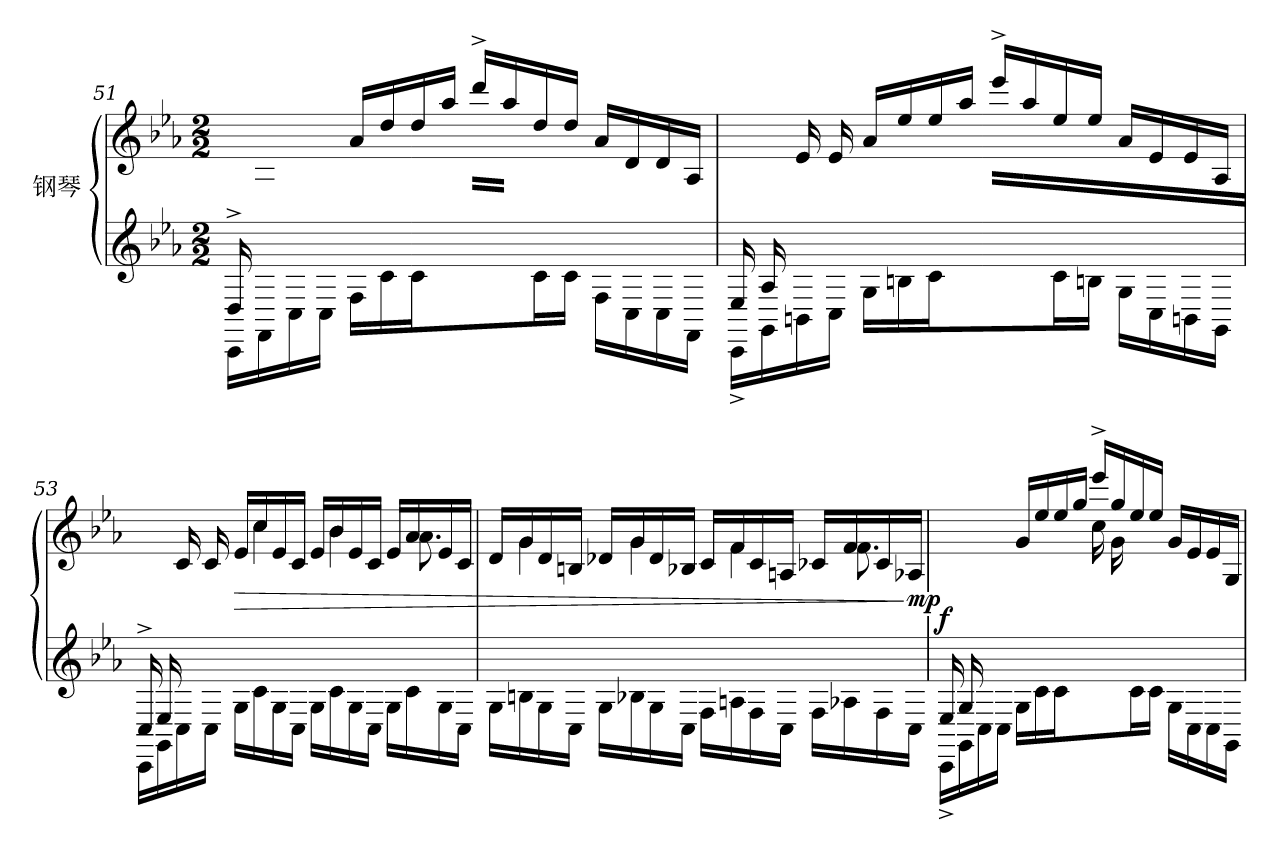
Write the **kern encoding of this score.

**kern	**kern	**dynam
*part1	*part1	*part1
*staff2	*staff1	*staff1/2
*I"钢琴	*	*
!!LO:LB:g=z
*clefG2	*clefG2	*
*k[b-e-a-]	*k[b-e-a-]	*
*M2/2	*M2/2	*
=51	=51	=51
*^	*^	*
(>16D^/LL	16CC\LL	16ryy	4..ryy	.
2...ryy	16FF\	16A-/	.	.
.	16C\	16d/	.	.
.	16C\JJ	16d/JJ	.	.
.	16F\LL	16a-/LL	.	.
.	16c\	16dd/	.	.
.	16c\	16dd/	.	.
.	8.ryy	16aa-/JJ	16f\JJ	.
.	.	16ddd^/LL	16cc\LL	.
.	.	16aa-/	16f\	.
.	16c\	16dd/	4.ryy	.
.	16c\JJ	16dd/JJ	.	.
.	16F\LL	16a-/LL	.	.
.	16C\	16d/	.	.
.	16C\	16d/	.	.
.	16FF\JJ	16A-/JJ)	.	.
=52	=52	=52	=52	=52
(>16E-/LL	16CC^\LL	8ryy	4..ryy	.
16A-/	16GG\	.	.	.
2..ryy	16BBn\	16e-/	.	.
.	16C\JJ	16e-/JJ	.	.
.	16G\LL	16a-/LL	.	.
.	16Bn\	16ee-/	.	.
.	16c\	16ee-/	.	.
.	8.ryy	16aa-/JJ	16g\JJ	.
.	.	16eee-^/LL	16bn\LL	.
.	.	16aa-/	16g\	.
.	16c\	16ee-/	4.ryy	.
.	16Bn\JJ	16ee-/JJ	.	.
.	16G\LL	16a-/LL	.	.
.	16C\	16e-/	.	.
.	16BBn\	16e-/	.	.
.	16GG\JJ	16A-/JJ)	.	.
!!LO:PB:g=z	!!
=53	=53	=53	=53	=53
(>16C^/LL	16CC\LL	8ryy	4ryy	.
16E-/	16GG\	.	.	.
2..ryy	16C\	16c/	.	.
.	16C\JJ	16c/JJ	.	.
!	!	!	!	!LO:HP:b
.	16G\LL	16e-/LL	16ryy	>
.	16c\	16cc/	4cc\	.
.	16G\	16e-/	.	.
.	16C\JJ	16c/JJ	.	.
.	16G\LL	16e-/LL	.	.
.	16c\	16b-/	4b-\	.
.	16G\	16e-/	.	.
.	16C\JJ	16c/JJ	.	.
.	16G\LL	16e-/LL	.	.
.	16c\	16a-/	8.a-\	.
.	16G\	16e-/	.	.
.	16C\JJ	16c/JJ	.	.
*v	*v	*	*	*
=54	=54	=54	=54
16G\LL	16d/LL	16ryy	.
16Bn\	16g/	4g\	.
16G\	16d/	.	.
16C\JJ	16Bn/JJ	.	.
16G\LL	16d-X/LL	.	.
16B-X\	16g/	4g\	.
16G\	16d-/	.	.
16C\JJ	16B-X/JJ	.	.
16F\LL	16c/LL	.	.
16An\	16f/	4f\	.
16F\	16c/	.	.
16C\JJ	16An/JJ	.	.
16F\LL	16c-X/LL	.	.
16A-X\	16f/	8.f\	.
16F\	16c-/	.	.
!	!	!	!LO:DY:n=1:b
16C\JJ	16A-X/JJ)	.	] mp
!!LO:LB:g=z	!!
=55	=55	=55	=55
*^	*	*	*
!	!	!	!	!LO:DY:b
(>16E-/LL	16CC^\LL	8ryy	4..ryy	f
16G/	16GG\	.	.	.
2..ryy	16C\	16e-/	.	.
.	16C\JJ	16e-/JJ	.	.
.	16G\LL	16g/LL	.	.
.	16c\	16ee-/	.	.
.	16c\	16ee-/	.	.
.	8.ryy	16gg/JJ	16g\JJ	.
.	.	16eee-^/LL	16cc\LL	.
.	.	16gg/	16g\	.
.	16c\	16ee-/	4.ryy	.
.	16c\JJ	16ee-/JJ	.	.
.	16G\LL	16g/LL	.	.
.	16C\	16e-/	.	.
.	16C\	16e-/	.	.
.	16GG\JJ	16G/JJ)	.	.
*v	*v	*	*	*
*	*v	*v	*
=	=	=
*-	*-	*-
